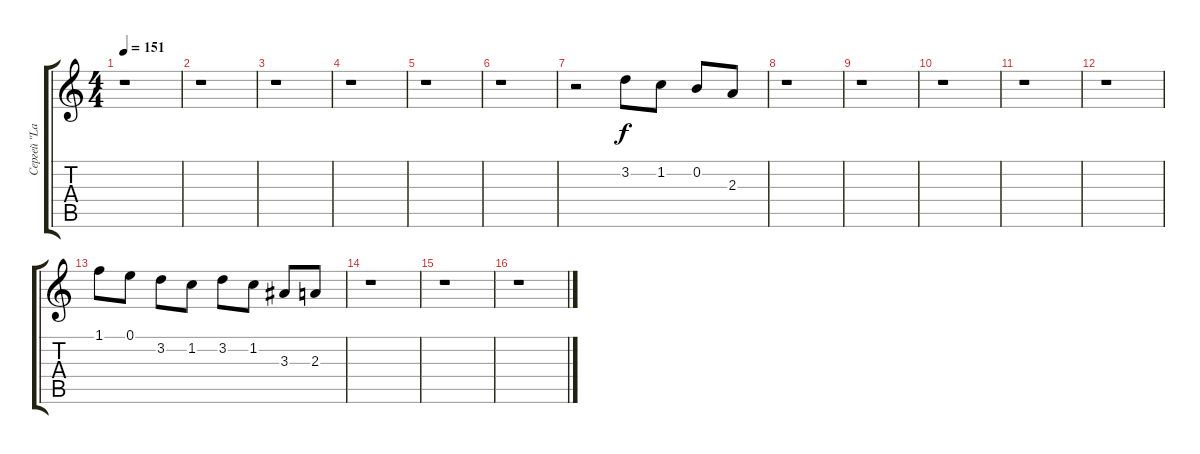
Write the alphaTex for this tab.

\track ("Сергей \"Lazar\"" "Сергей \"La") {instrument distortionguitar}
\staff {score tabs}
\tuning (E4 B3 G3 D3 A2 E2) {hide}
\ts (4 4)
\tempo 151
\clef g2
\ks c
r.1{dy f} |
r.1 |
r.1 |
r.1 |
r.1 |
r.1 |
r.2 3.2.8 1.2.8 0.2.8 2.3.8 |
r.1 |
r.1 |
r.1 |
r.1 |
r.1 |
1.1.8 0.1.8 3.2.8 1.2.8 3.2.8 1.2.8 3.3.8 2.3.8 |
r.1 |
r.1 |
r.1
